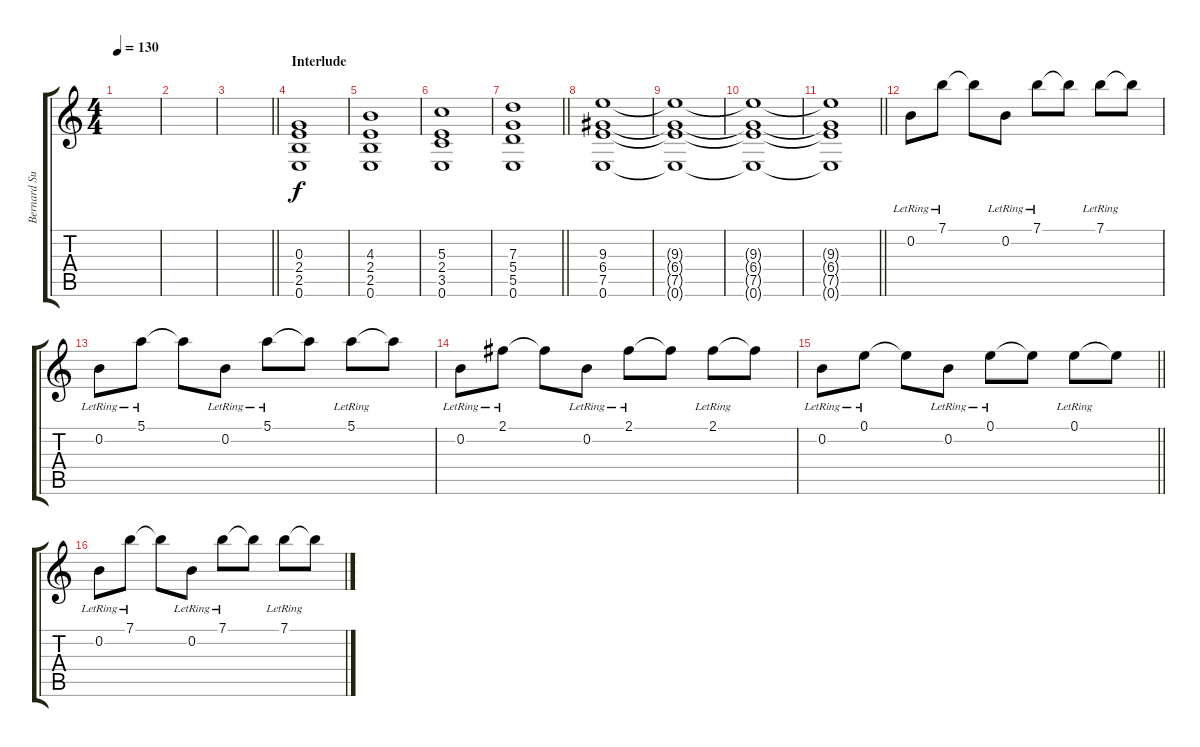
\track ("Bernard Sumner" "Bernard Su") {instrument overdrivenguitar}
\staff {score tabs}
\tuning (E4 B3 G3 D3 A2 E2) {hide}
\ts (4 4)
\tempo 130
\clef g2
\ks c
|
|
\barLineRight lightlight
|
\section ("" "Interlude")
(0.3 2.4 2.5 0.6).1 |
(4.3 2.4 2.5 0.6).1 |
(5.3 2.4 3.5 0.6).1 |
\barLineRight lightlight
(7.3 5.4 5.5 0.6).1 |
(9.3 6.4 7.5 0.6).1 |
(9.3{t} 6.4{t} 7.5{t} 0.6{t}).1 |
(9.3{t} 6.4{t} 7.5{t} 0.6{t}).1 |
\barLineRight lightlight
(9.3{t} 6.4{t} 7.5{t} 0.6{t}).1 |
0.2{lr}.8 7.1{lr}.8 7.1{t}.8 0.2{lr}.8 7.1{lr}.8 7.1{t}.8 7.1{lr}.8 7.1{t}.8 |
0.2{lr}.8 5.1{lr}.8 5.1{t}.8 0.2{lr}.8 5.1{lr}.8 5.1{t}.8 5.1{lr}.8 5.1{t}.8 |
0.2{lr}.8 2.1{lr}.8 2.1{t}.8 0.2{lr}.8 2.1{lr}.8 2.1{t}.8 2.1{lr}.8 2.1{t}.8 |
\barLineRight lightlight
0.2{lr}.8 0.1{lr}.8 0.1{t}.8 0.2{lr}.8 0.1{lr}.8 0.1{t}.8 0.1{lr}.8 0.1{t}.8 |
0.2{lr}.8 7.1{lr}.8 7.1{t}.8 0.2{lr}.8 7.1{lr}.8 7.1{t}.8 7.1{lr}.8 7.1{t}.8
